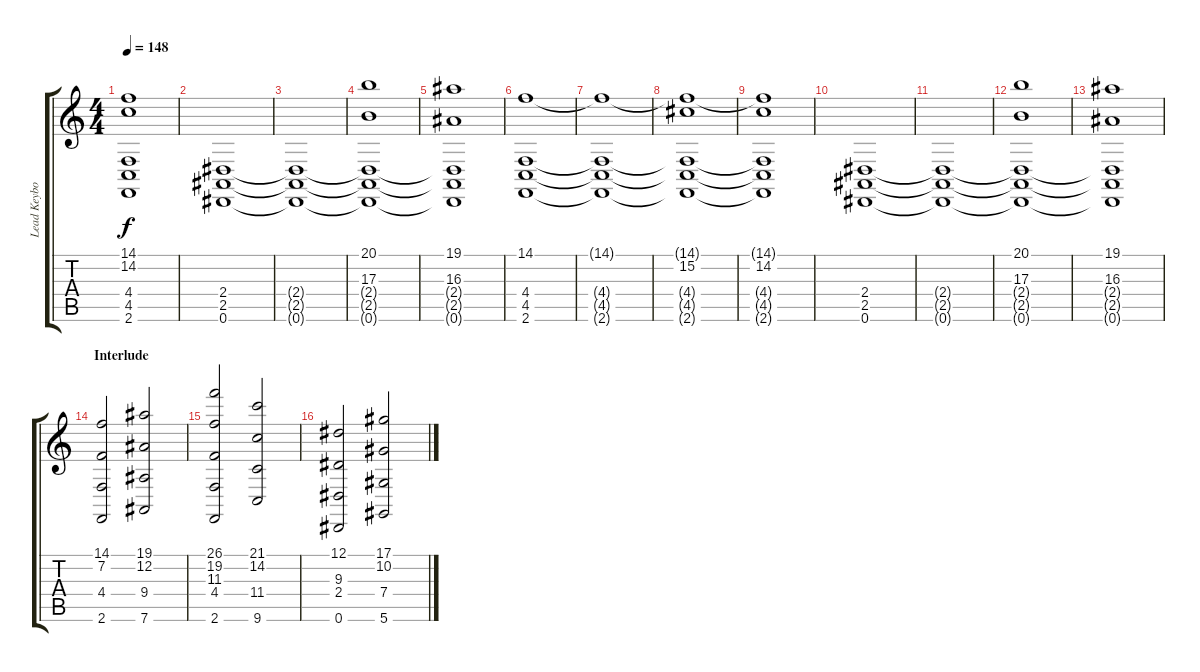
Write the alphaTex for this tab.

\track ("Lead Keyboard" "Lead Keybo") {instrument stringensemble1}
\staff {score tabs}
\tuning (Eb4 Bb3 Gb3 Db3 Ab2 Eb2) {hide}
\ts (4 4)
\tempo 148
\clef g2
\ks c
(14.1{t} 14.2 4.4{t} 4.5{t} 2.6{t}).1{dy f} |
(2.4 2.5 0.6).1 |
(2.4{t} 2.5{t} 0.6{t}).1 |
(20.1 17.3 2.4{t} 2.5{t} 0.6{t}).1 |
(19.1 16.3 2.4{t} 2.5{t} 0.6{t}).1 |
(14.1 4.4 4.5 2.6).1 |
(14.1{t} 4.4{t} 4.5{t} 2.6{t}).1 |
(14.1{t} 15.2 4.4{t} 4.5{t} 2.6{t}).1 |
(14.1{t} 14.2 4.4{t} 4.5{t} 2.6{t}).1 |
(2.4 2.5 0.6).1 |
(2.4{t} 2.5{t} 0.6{t}).1 |
(20.1 17.3 2.4{t} 2.5{t} 0.6{t}).1 |
(19.1 16.3 2.4{t} 2.5{t} 0.6{t}).1 |
\section ("" "Interlude")
(14.1 7.2 4.4 2.6).2{volume 12} (19.1 12.2 9.4 7.6).2 |
(26.1 19.2 11.3 4.4 2.6).2 (21.1 14.2 11.4 9.6).2 |
(12.1 9.3 2.4 0.6).2 (17.1 10.2 7.4 5.6).2
